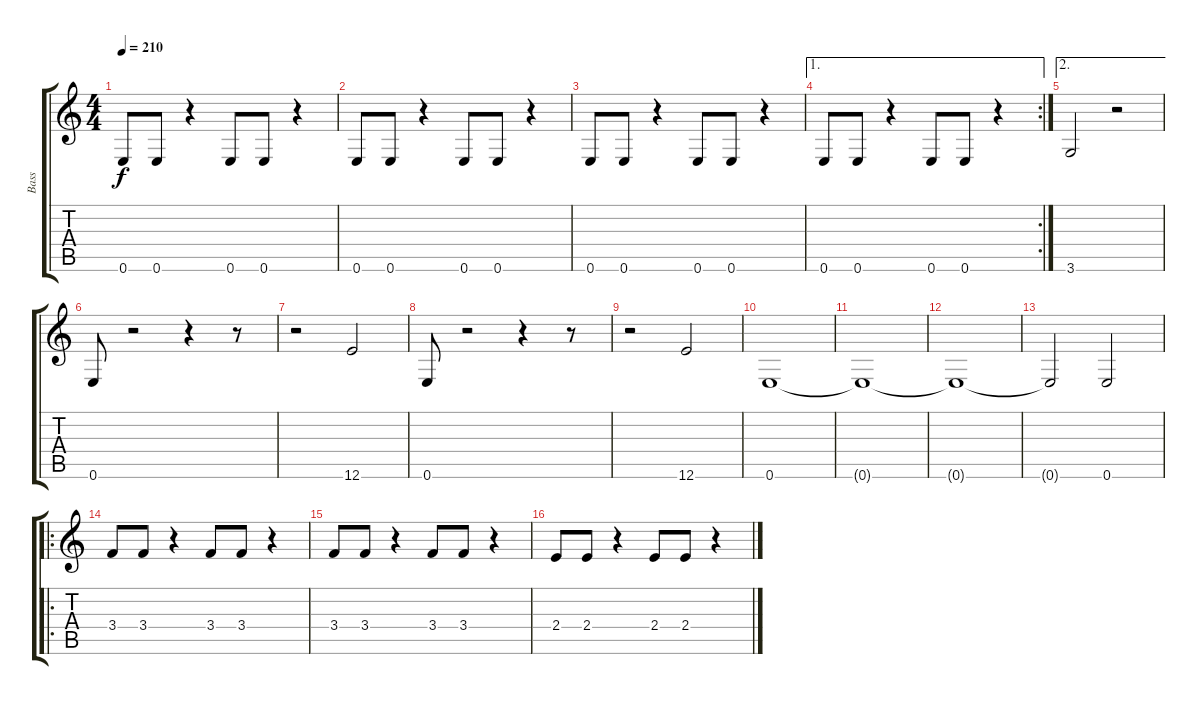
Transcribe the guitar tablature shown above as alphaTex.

\track ("Bass" "Bass") {instrument slapbass2}
\staff {score tabs}
\tuning (E4 B3 G3 D3 A2 E2) {hide}
\ts (4 4)
\tempo 210
\clef g2
\ks c
0.6.8{dy f} 0.6.8 r.4 0.6.8 0.6.8 r.4 |
0.6.8 0.6.8 r.4 0.6.8 0.6.8 r.4 |
0.6.8 0.6.8 r.4 0.6.8 0.6.8 r.4 |
\ae 1
\rc 2
0.6.8 0.6.8 r.4 0.6.8 0.6.8 r.4 |
\ae 2
3.6.2 r.2 |
0.6.8 r.2 r.4 r.8 |
r.2 12.6.2 |
0.6.8 r.2 r.4 r.8 |
r.2 12.6.2 |
0.6.1 |
0.6{t}.1 |
0.6{t}.1 |
0.6{t}.2 0.6.2 |
\ro
3.4.8 3.4.8 r.4 3.4.8 3.4.8 r.4 |
3.4.8 3.4.8 r.4 3.4.8 3.4.8 r.4 |
2.4.8 2.4.8 r.4 2.4.8 2.4.8 r.4
